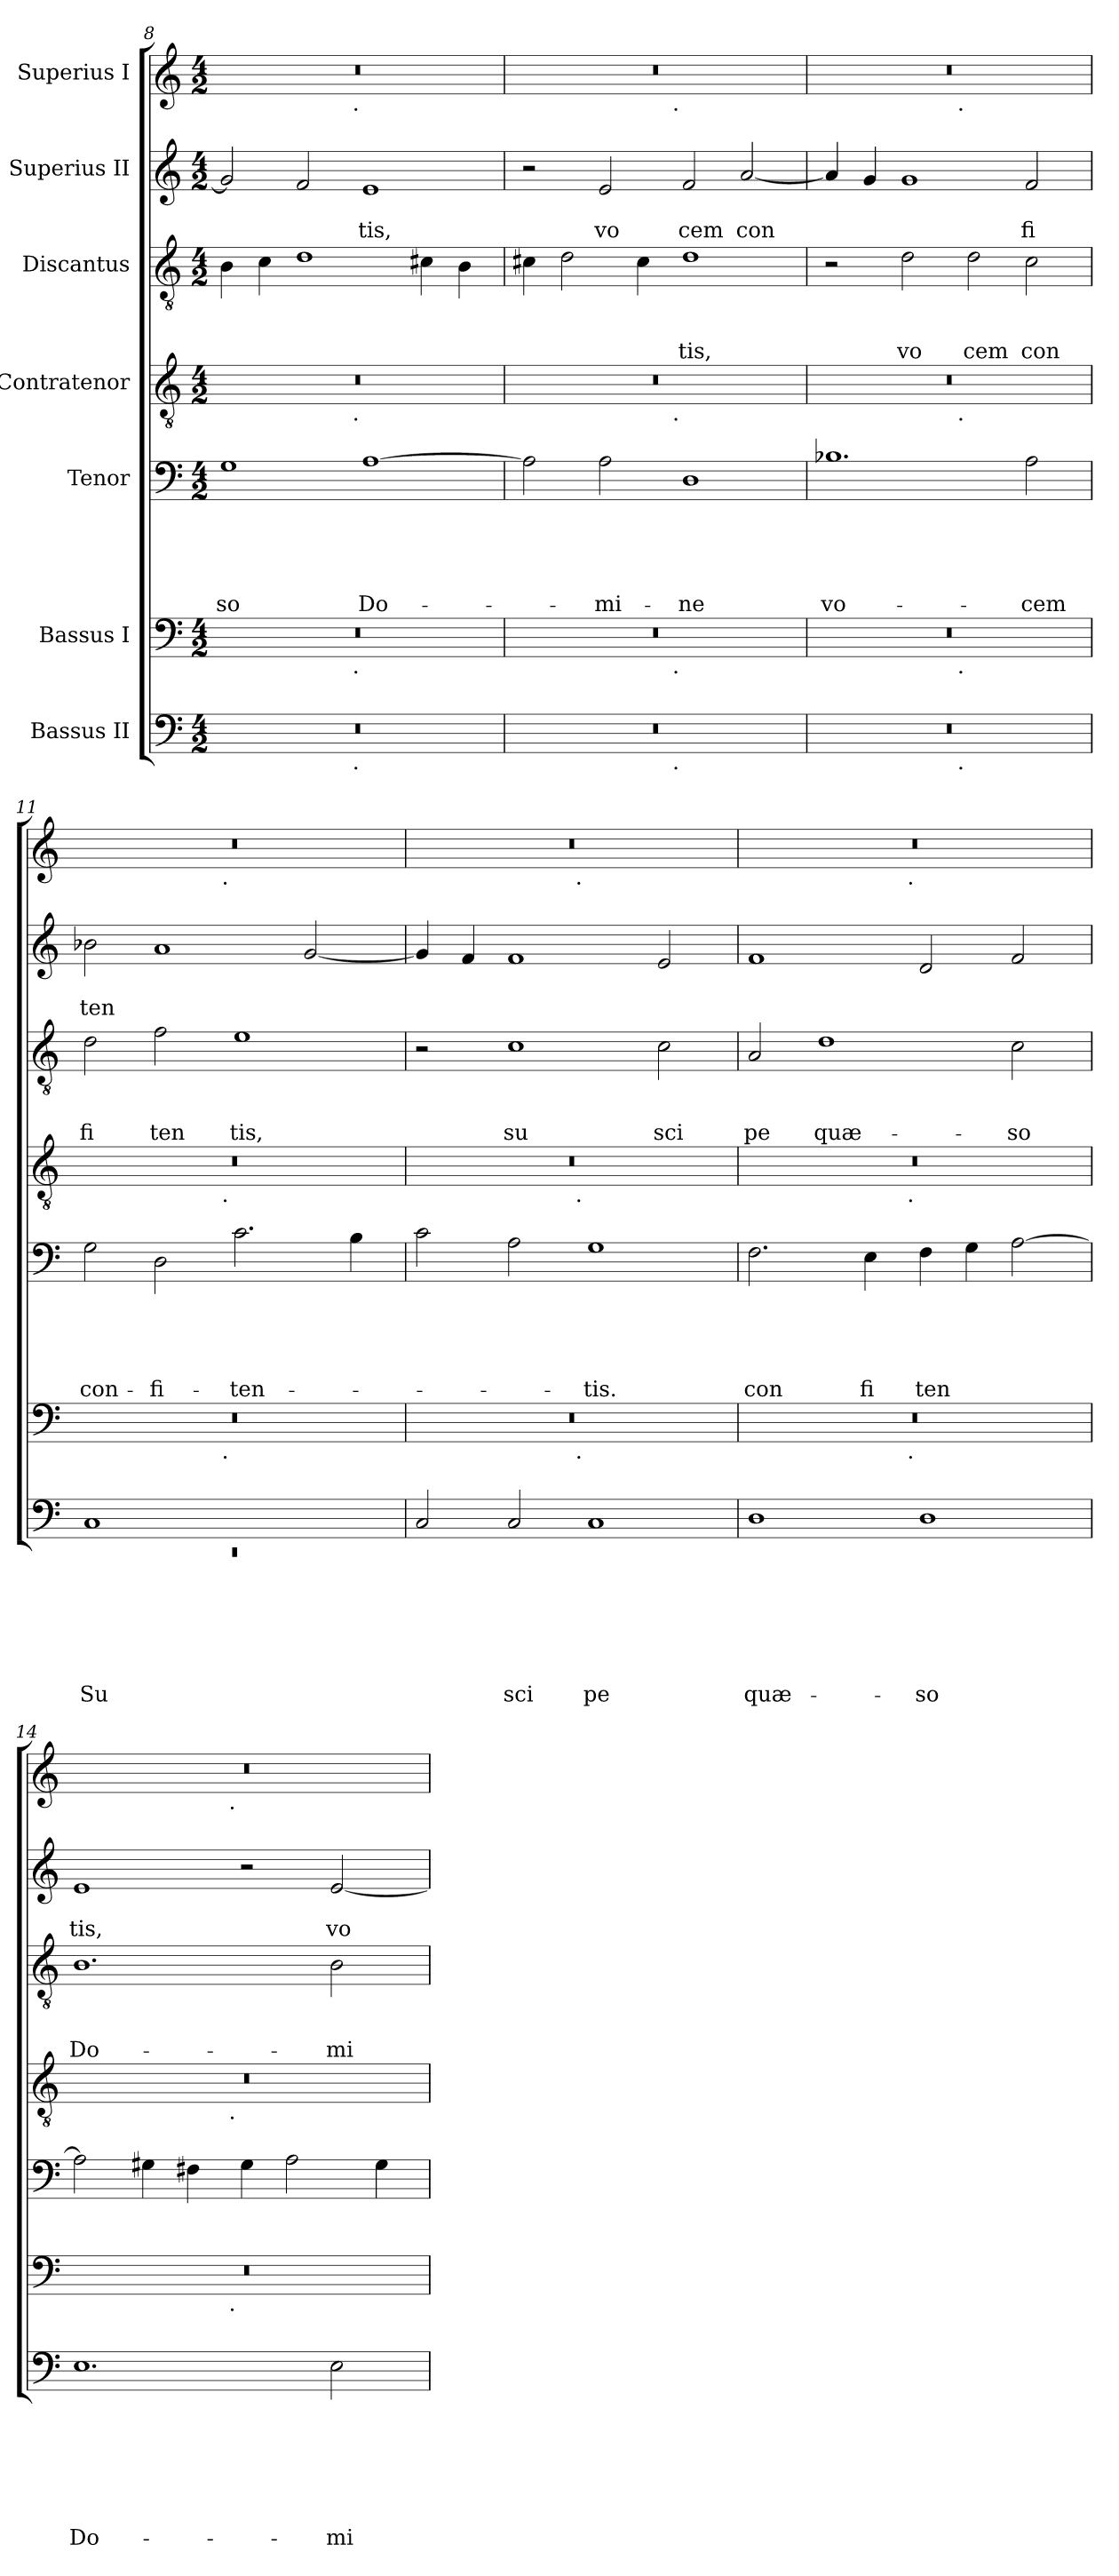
**kern	**text	**text	**text	**text	**text	**text	**text	**kern	**kern	**text	**text	**text	**text	**text	**kern	**kern	**text	**text	**text	**kern	**text	**text	**kern
*part7	*part7	*part7	*part7	*part7	*part7	*part7	*part7	*part6	*part5	*part5	*part5	*part5	*part5	*part5	*part4	*part3	*part3	*part3	*part3	*part2	*part2	*part2	*part1
*staff7	*staff7	*staff7	*staff7	*staff7	*staff7	*staff7	*staff7	*staff6	*staff5	*staff5	*staff5	*staff5	*staff5	*staff5	*staff4	*staff3	*staff3	*staff3	*staff3	*staff2	*staff2	*staff2	*staff1
*I"Bassus II	*	*	*	*	*	*	*	*I"Bassus I	*I"Tenor	*	*	*	*	*	*I"Contratenor	*I"Discantus	*	*	*	*I"Superius II	*	*	*I"Superius I
*clefF4	*	*	*	*	*	*	*	*clefF4	*clefF4	*	*	*	*	*	*clefGv2	*clefGv2	*	*	*	*clefG2	*	*	*clefG2
*k[]	*	*	*	*	*	*	*	*k[]	*k[]	*	*	*	*	*	*k[]	*k[]	*	*	*	*k[]	*	*	*k[]
*C:	*	*	*	*	*	*	*	*C:	*C:	*	*	*	*	*	*C:	*C:	*	*	*	*C:	*	*	*C:
*M4/2	*	*	*	*	*	*	*	*M4/2	*M4/2	*	*	*	*	*	*M4/2	*M4/2	*	*	*	*M4/2	*	*	*M4/2
=8	=8	=8	=8	=8	=8	=8	=8	=8	=8	=8	=8	=8	=8	=8	=8	=8	=8	=8	=8	=8	=8	=8	=8
!	!	!	!	!	!	!	!	!	!	!	!	!	!	!LO:LY:b	!	!	!	!	!	!	!	!	!
*^	*	*	*	*	*	*	*	*^	*	*	*	*	*	*	*^	*	*	*	*	*	*	*	*^
0r	2ryy	.	.	.	.	.	.	.	0r	2ryy	1G	.	.	.	.	-so	0r	2ryy	4B\	.	.	.	2g/]	.	.	0r	2ryy
.	.	.	.	.	.	.	.	.	.	.	.	.	.	.	.	.	.	.	4c\	.	.	.	.	.	.	.	.
.	4...ryy	.	.	.	.	.	.	.	.	4...ryy	.	.	.	.	.	.	.	4...ryy	1d	.	.	.	2f/	.	.	.	4...ryy
!	!	!	!	!	!	!	!	!	!	!	!	!	!	!	!	!	!	!	!	!	!	!	!	!	!	!	!LO:TX:b:t=.
!	!	!	!	!	!	!	!	!	!	!	!	!	!	!	!	!	!	!LO:TX:b:t=.	!	!	!	!	!	!	!	!	!
!	!	!	!	!	!	!	!	!	!	!LO:TX:b:t=.	!	!	!	!	!	!	!	!	!	!	!	!	!	!	!	!	!
!	!LO:TX:b:t=.	!	!	!	!	!	!	!	!	!	!	!	!	!	!	!	!	!	!	!	!	!	!	!	!	!	!
.	1ryy	.	.	.	.	.	.	.	.	1ryy	.	.	.	.	.	.	.	1ryy	.	.	.	.	.	.	.	.	1ryy
!	!	!	!	!	!	!	!	!	!	!	!	!	!	!	!	!LO:LY:b	!	!	!	!	!	!	!	!	!LO:LY:b	!	!
.	.	.	.	.	.	.	.	.	.	.	[>1A	.	.	.	.	Do-	.	.	.	.	.	.	1e	.	tis,	.	.
.	.	.	.	.	.	.	.	.	.	.	.	.	.	.	.	.	.	.	4c#X\	.	.	.	.	.	.	.	.
.	.	.	.	.	.	.	.	.	.	.	.	.	.	.	.	.	.	.	4B\	.	.	.	.	.	.	.	.
.	32ryy	.	.	.	.	.	.	.	.	32ryy	.	.	.	.	.	.	.	32ryy	.	.	.	.	.	.	.	.	32ryy
=9	=9	=9	=9	=9	=9	=9	=9	=9	=9	=9	=9	=9	=9	=9	=9	=9	=9	=9	=9	=9	=9	=9	=9	=9	=9	=9	=9
0r	2ryy	.	.	.	.	.	.	.	0r	2ryy	2A\]	.	.	.	.	.	0r	2ryy	4c#X\	.	.	.	2r	.	.	0r	2ryy
.	.	.	.	.	.	.	.	.	.	.	.	.	.	.	.	.	.	.	2d\	.	.	.	.	.	.	.	.
!	!	!	!	!	!	!	!	!	!	!	!	!	!	!	!	!LO:LY:b	!	!	!	!	!	!	!	!	!LO:LY:b	!	!
.	4...ryy	.	.	.	.	.	.	.	.	4...ryy	2A\	.	.	.	.	-mi-	.	4...ryy	.	.	.	.	2e/	.	vo	.	4...ryy
.	.	.	.	.	.	.	.	.	.	.	.	.	.	.	.	.	.	.	4c#\	.	.	.	.	.	.	.	.
!	!	!	!	!	!	!	!	!	!	!	!	!	!	!	!	!	!	!	!	!	!	!	!	!	!	!	!LO:TX:b:t=.
!	!	!	!	!	!	!	!	!	!	!	!	!	!	!	!	!	!	!LO:TX:b:t=.	!	!	!	!	!	!	!	!	!
!	!	!	!	!	!	!	!	!	!	!LO:TX:b:t=.	!	!	!	!	!	!	!	!	!	!	!	!	!	!	!	!	!
!	!LO:TX:b:t=.	!	!	!	!	!	!	!	!	!	!	!	!	!	!	!	!	!	!	!	!	!	!	!	!	!	!
.	1ryy	.	.	.	.	.	.	.	.	1ryy	.	.	.	.	.	.	.	1ryy	.	.	.	.	.	.	.	.	1ryy
!	!	!	!	!	!	!	!	!	!	!	!	!	!	!	!	!LO:LY:b	!	!	!	!	!	!LO:LY:b	!	!	!LO:LY:b	!	!
.	.	.	.	.	.	.	.	.	.	.	1D	.	.	.	.	-ne	.	.	1d	.	.	tis,	2f/	.	cem	.	.
!	!	!	!	!	!	!	!	!	!	!	!	!	!	!	!	!	!	!	!	!	!	!	!	!	!LO:LY:b	!	!
.	.	.	.	.	.	.	.	.	.	.	.	.	.	.	.	.	.	.	.	.	.	.	[<2a/	.	con	.	.
.	32ryy	.	.	.	.	.	.	.	.	32ryy	.	.	.	.	.	.	.	32ryy	.	.	.	.	.	.	.	.	32ryy
=10	=10	=10	=10	=10	=10	=10	=10	=10	=10	=10	=10	=10	=10	=10	=10	=10	=10	=10	=10	=10	=10	=10	=10	=10	=10	=10	=10
!	!	!	!	!	!	!	!	!	!	!	!	!	!	!	!	!LO:LY:b	!	!	!	!	!	!	!	!	!	!	!
0r	2ryy	.	.	.	.	.	.	.	0r	2ryy	1.B-X	.	.	.	.	vo-	0r	2ryy	2r	.	.	.	4a/]	.	.	0r	2ryy
.	.	.	.	.	.	.	.	.	.	.	.	.	.	.	.	.	.	.	.	.	.	.	4g/	.	.	.	.
!	!	!	!	!	!	!	!	!	!	!	!	!	!	!	!	!	!	!	!	!	!	!LO:LY:b	!	!	!	!	!
.	4...ryy	.	.	.	.	.	.	.	.	4...ryy	.	.	.	.	.	.	.	4...ryy	2d\	.	.	vo	1g	.	.	.	4...ryy
!	!	!	!	!	!	!	!	!	!	!	!	!	!	!	!	!	!	!	!	!	!	!	!	!	!	!	!LO:TX:b:t=.
!	!	!	!	!	!	!	!	!	!	!	!	!	!	!	!	!	!	!LO:TX:b:t=.	!	!	!	!	!	!	!	!	!
!	!	!	!	!	!	!	!	!	!	!LO:TX:b:t=.	!	!	!	!	!	!	!	!	!	!	!	!	!	!	!	!	!
!	!LO:TX:b:t=.	!	!	!	!	!	!	!	!	!	!	!	!	!	!	!	!	!	!	!	!	!	!	!	!	!	!
.	1ryy	.	.	.	.	.	.	.	.	1ryy	.	.	.	.	.	.	.	1ryy	.	.	.	.	.	.	.	.	1ryy
!	!	!	!	!	!	!	!	!	!	!	!	!	!	!	!	!	!	!	!	!	!	!LO:LY:b	!	!	!	!	!
.	.	.	.	.	.	.	.	.	.	.	.	.	.	.	.	.	.	.	2d\	.	.	cem	.	.	.	.	.
!	!	!	!	!	!	!	!	!	!	!	!	!	!	!	!	!LO:LY:b	!	!	!	!	!	!LO:LY:b	!	!	!LO:LY:b	!	!
.	.	.	.	.	.	.	.	.	.	.	2A\	.	.	.	.	-cem	.	.	2c\	.	.	con	2f/	.	fi	.	.
.	32ryy	.	.	.	.	.	.	.	.	32ryy	.	.	.	.	.	.	.	32ryy	.	.	.	.	.	.	.	.	32ryy
=11	=11	=11	=11	=11	=11	=11	=11	=11	=11	=11	=11	=11	=11	=11	=11	=11	=11	=11	=11	=11	=11	=11	=11	=11	=11	=11	=11
!	!LO:N:vis=1	!	!	!	!	!	!	!LO:LY:b	!	!	!	!	!	!	!	!LO:LY:b	!	!	!	!	!	!LO:LY:b	!	!	!LO:LY:b	!	!
*	*^	*	*	*	*	*	*	*	*	*	*	*	*	*	*	*	*	*	*	*	*	*	*	*	*	*	*
0ryy	0rEE	1C	.	.	.	.	.	.	Su	0r	2ryy	2G\	.	.	.	.	con-	0r	2ryy	2d\	.	.	fi	2b-X\	.	ten	0r	2ryy
!	!	!	!	!	!	!	!	!	!	!	!	!	!	!	!	!	!LO:LY:b	!	!	!	!	!	!LO:LY:b	!	!	!	!	!
.	.	.	.	.	.	.	.	.	.	.	4...ryy	2D\	.	.	.	.	-fi-	.	4...ryy	2f\	.	.	ten	1a	.	.	.	4...ryy
!	!	!	!	!	!	!	!	!	!	!	!	!	!	!	!	!	!	!	!	!	!	!	!	!	!	!	!	!LO:TX:b:t=.
!	!	!	!	!	!	!	!	!	!	!	!	!	!	!	!	!	!	!	!LO:TX:b:t=.	!	!	!	!	!	!	!	!	!
!	!	!	!	!	!	!	!	!	!	!	!LO:TX:b:t=.	!	!	!	!	!	!	!	!	!	!	!	!	!	!	!	!	!
.	.	.	.	.	.	.	.	.	.	.	1ryy	.	.	.	.	.	.	.	1ryy	.	.	.	.	.	.	.	.	1ryy
!	!	!	!	!	!	!	!	!	!	!	!	!	!	!	!	!	!LO:LY:b	!	!	!	!	!	!LO:LY:b	!	!	!	!	!
.	.	1ryy	.	.	.	.	.	.	.	.	.	2.c\	.	.	.	.	-ten-	.	.	1e	.	.	tis,	.	.	.	.	.
.	.	.	.	.	.	.	.	.	.	.	.	.	.	.	.	.	.	.	.	.	.	.	.	[<2g/	.	.	.	.
.	.	.	.	.	.	.	.	.	.	.	.	4B\	.	.	.	.	.	.	.	.	.	.	.	.	.	.	.	.
.	.	.	.	.	.	.	.	.	.	.	32ryy	.	.	.	.	.	.	.	32ryy	.	.	.	.	.	.	.	.	32ryy
=12	=12	=12	=12	=12	=12	=12	=12	=12	=12	=12	=12	=12	=12	=12	=12	=12	=12	=12	=12	=12	=12	=12	=12	=12	=12	=12	=12	=12
!LO:TX:b:t=4.0	!	!	!	!	!	!	!	!	!	!	!	!	!	!	!	!	!	!	!	!	!	!	!	!	!	!	!	!
*v	*v	*v	*	*	*	*	*	*	*	*	*	*	*	*	*	*	*	*	*	*	*	*	*	*	*	*	*	*
2C/	.	.	.	.	.	.	.	0r	2ryy	2c\	.	.	.	.	.	0r	2ryy	2r	.	.	.	4g/]	.	.	0r	2ryy
.	.	.	.	.	.	.	.	.	.	.	.	.	.	.	.	.	.	.	.	.	.	4f/	.	.	.	.
!	!	!	!	!	!	!	!LO:LY:b	!	!	!	!	!	!	!	!	!	!	!	!	!	!LO:LY:b	!	!	!	!	!
2C/	.	.	.	.	.	.	sci	.	4...ryy	2A\	.	.	.	.	.	.	4...ryy	1c	.	.	su	1f	.	.	.	4...ryy
!	!	!	!	!	!	!	!	!	!	!	!	!	!	!	!	!	!	!	!	!	!	!	!	!	!	!LO:TX:b:t=.
!	!	!	!	!	!	!	!	!	!	!	!	!	!	!	!	!	!LO:TX:b:t=.	!	!	!	!	!	!	!	!	!
!	!	!	!	!	!	!	!	!	!LO:TX:b:t=.	!	!	!	!	!	!	!	!	!	!	!	!	!	!	!	!	!
.	.	.	.	.	.	.	.	.	1ryy	.	.	.	.	.	.	.	1ryy	.	.	.	.	.	.	.	.	1ryy
!	!	!	!	!	!	!	!LO:LY:b	!	!	!	!	!	!	!	!LO:LY:b	!	!	!	!	!	!	!	!	!	!	!
1C	.	.	.	.	.	.	pe	.	.	1G	.	.	.	.	-tis.	.	.	.	.	.	.	.	.	.	.	.
!	!	!	!	!	!	!	!	!	!	!	!	!	!	!	!	!	!	!	!	!	!LO:LY:b	!	!	!	!	!
.	.	.	.	.	.	.	.	.	.	.	.	.	.	.	.	.	.	2c\	.	.	sci	2e/	.	.	.	.
.	.	.	.	.	.	.	.	.	32ryy	.	.	.	.	.	.	.	32ryy	.	.	.	.	.	.	.	.	32ryy
!!LO:PB:g=z	!!
=13	=13	=13	=13	=13	=13	=13	=13	=13	=13	=13	=13	=13	=13	=13	=13	=13	=13	=13	=13	=13	=13	=13	=13	=13	=13	=13
!	!	!	!	!	!	!	!LO:LY:b	!	!	!	!	!	!	!	!LO:LY:b	!	!	!	!	!	!LO:LY:b	!	!	!	!	!
1D	.	.	.	.	.	.	quæ-	0r	2ryy	2.F\	.	.	.	.	con	0r	2ryy	2A/	.	.	pe	1f	.	.	0r	2ryy
!	!	!	!	!	!	!	!	!	!	!	!	!	!	!	!	!	!	!	!	!	!LO:LY:b	!	!	!	!	!
.	.	.	.	.	.	.	.	.	4...ryy	.	.	.	.	.	.	.	4...ryy	1d	.	.	quæ-	.	.	.	.	4...ryy
!	!	!	!	!	!	!	!	!	!	!	!	!	!	!	!LO:LY:b	!	!	!	!	!	!	!	!	!	!	!
.	.	.	.	.	.	.	.	.	.	4E\	.	.	.	.	fi	.	.	.	.	.	.	.	.	.	.	.
!	!	!	!	!	!	!	!	!	!	!	!	!	!	!	!	!	!	!	!	!	!	!	!	!	!	!LO:TX:b:t=.
!	!	!	!	!	!	!	!	!	!	!	!	!	!	!	!	!	!LO:TX:b:t=.	!	!	!	!	!	!	!	!	!
!	!	!	!	!	!	!	!	!	!LO:TX:b:t=.	!	!	!	!	!	!	!	!	!	!	!	!	!	!	!	!	!
.	.	.	.	.	.	.	.	.	1ryy	.	.	.	.	.	.	.	1ryy	.	.	.	.	.	.	.	.	1ryy
!	!	!	!	!	!	!	!LO:LY:b	!	!	!	!	!	!	!	!LO:LY:b	!	!	!	!	!	!	!	!	!	!	!
1D	.	.	.	.	.	.	-so	.	.	4F\	.	.	.	.	ten	.	.	.	.	.	.	2d/	.	.	.	.
.	.	.	.	.	.	.	.	.	.	4G\	.	.	.	.	.	.	.	.	.	.	.	.	.	.	.	.
!	!	!	!	!	!	!	!	!	!	!	!	!	!	!	!	!	!	!	!	!	!LO:LY:b	!	!	!	!	!
.	.	.	.	.	.	.	.	.	.	[>2A\	.	.	.	.	.	.	.	2c\	.	.	-so	2f/	.	.	.	.
.	.	.	.	.	.	.	.	.	32ryy	.	.	.	.	.	.	.	32ryy	.	.	.	.	.	.	.	.	32ryy
=14	=14	=14	=14	=14	=14	=14	=14	=14	=14	=14	=14	=14	=14	=14	=14	=14	=14	=14	=14	=14	=14	=14	=14	=14	=14	=14
!	!	!	!	!	!	!	!LO:LY:b	!	!	!	!	!	!	!	!	!	!	!	!	!	!LO:LY:b	!	!	!LO:LY:b	!	!
1.E	.	.	.	.	.	.	Do-	0r	2ryy	2A\]	.	.	.	.	.	0r	2ryy	1.B	.	.	Do-	1e	.	tis,	0r	2ryy
.	.	.	.	.	.	.	.	.	4...ryy	4G#X\	.	.	.	.	.	.	4...ryy	.	.	.	.	.	.	.	.	4...ryy
.	.	.	.	.	.	.	.	.	.	4F#X\	.	.	.	.	.	.	.	.	.	.	.	.	.	.	.	.
!	!	!	!	!	!	!	!	!	!	!	!	!	!	!	!	!	!	!	!	!	!	!	!	!	!	!LO:TX:b:t=.
!	!	!	!	!	!	!	!	!	!	!	!	!	!	!	!	!	!LO:TX:b:t=.	!	!	!	!	!	!	!	!	!
!	!	!	!	!	!	!	!	!	!LO:TX:b:t=.	!	!	!	!	!	!	!	!	!	!	!	!	!	!	!	!	!
.	.	.	.	.	.	.	.	.	1ryy	.	.	.	.	.	.	.	1ryy	.	.	.	.	.	.	.	.	1ryy
.	.	.	.	.	.	.	.	.	.	4G#\	.	.	.	.	.	.	.	.	.	.	.	2r	.	.	.	.
.	.	.	.	.	.	.	.	.	.	2A\	.	.	.	.	.	.	.	.	.	.	.	.	.	.	.	.
!	!	!	!	!	!	!	!LO:LY:b	!	!	!	!	!	!	!	!	!	!	!	!	!	!LO:LY:b	!	!	!LO:LY:b	!	!
2E\	.	.	.	.	.	.	-mi-	.	.	.	.	.	.	.	.	.	.	2B\	.	.	-mi-	[<2e/	.	vo	.	.
.	.	.	.	.	.	.	.	.	.	4G#\	.	.	.	.	.	.	.	.	.	.	.	.	.	.	.	.
.	.	.	.	.	.	.	.	.	32ryy	.	.	.	.	.	.	.	32ryy	.	.	.	.	.	.	.	.	32ryy
*	*	*	*	*	*	*	*	*v	*v	*	*	*	*	*	*	*v	*v	*	*	*	*	*	*	*	*v	*v
=	=	=	=	=	=	=	=	=	=	=	=	=	=	=	=	=	=	=	=	=	=	=	=
*-	*-	*-	*-	*-	*-	*-	*-	*-	*-	*-	*-	*-	*-	*-	*-	*-	*-	*-	*-	*-	*-	*-	*-
